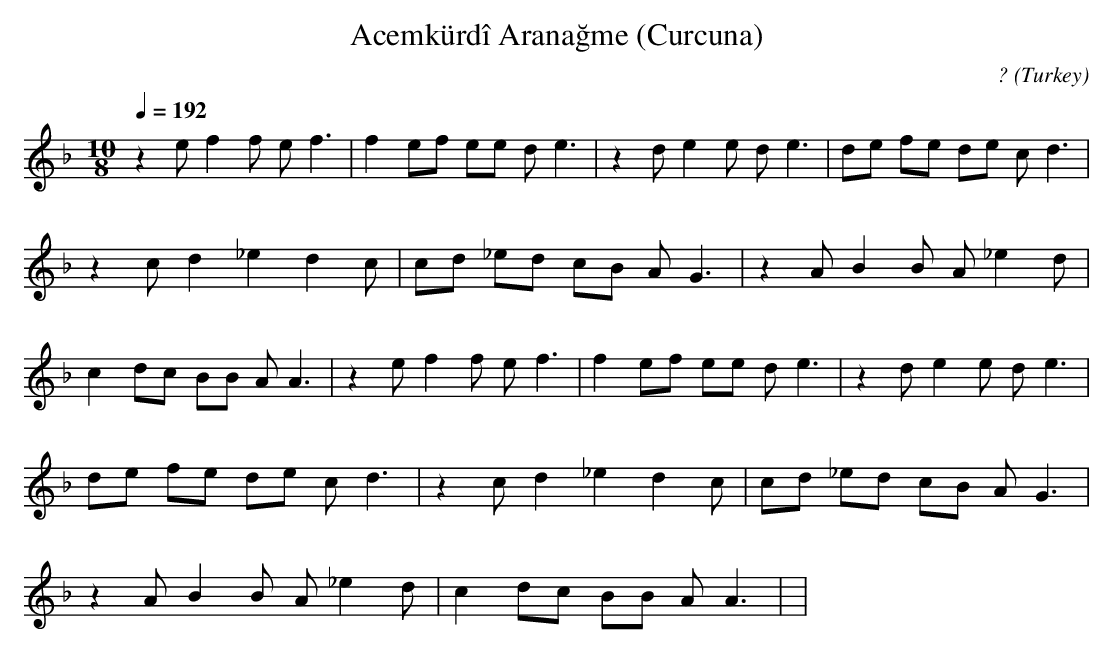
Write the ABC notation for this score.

X:1
T: Acemkürdî Aranağme (Curcuna)
C: ?
O: Turkey
M: 10/8
L: 1/16
K: C _B
Q: 1/4=192
z4 e2f4f2 e2f6  | f4 e2f2 e2e2 d2e6  | \
w:   |   |
z4 d2e4e2 d2e6  | d2e2 f2e2 d2e2 c2d6  |
w:   |   |
z4 c2d4_e4d4c2  | c2d2 _e2d2 c2B2 A2G6  | \
w:   |   |
z4 A2B4B2 A2_e4d2  |
w:   |
c4 d2c2 B2B2 A2A6  | z4 e2f4f2 e2f6  | \
w:   |   |
f4 e2f2 e2e2 d2e6  | z4 d2e4e2 d2e6  |
w:   |   |
d2e2 f2e2 d2e2 c2d6  | z4 c2d4_e4d4c2  | \
w:   |   |
c2d2 _e2d2 c2B2 A2G6  |
w:   |
z4 A2B4B2 A2_e4d2  | c4 d2c2 B2B2 A2A6  | |
